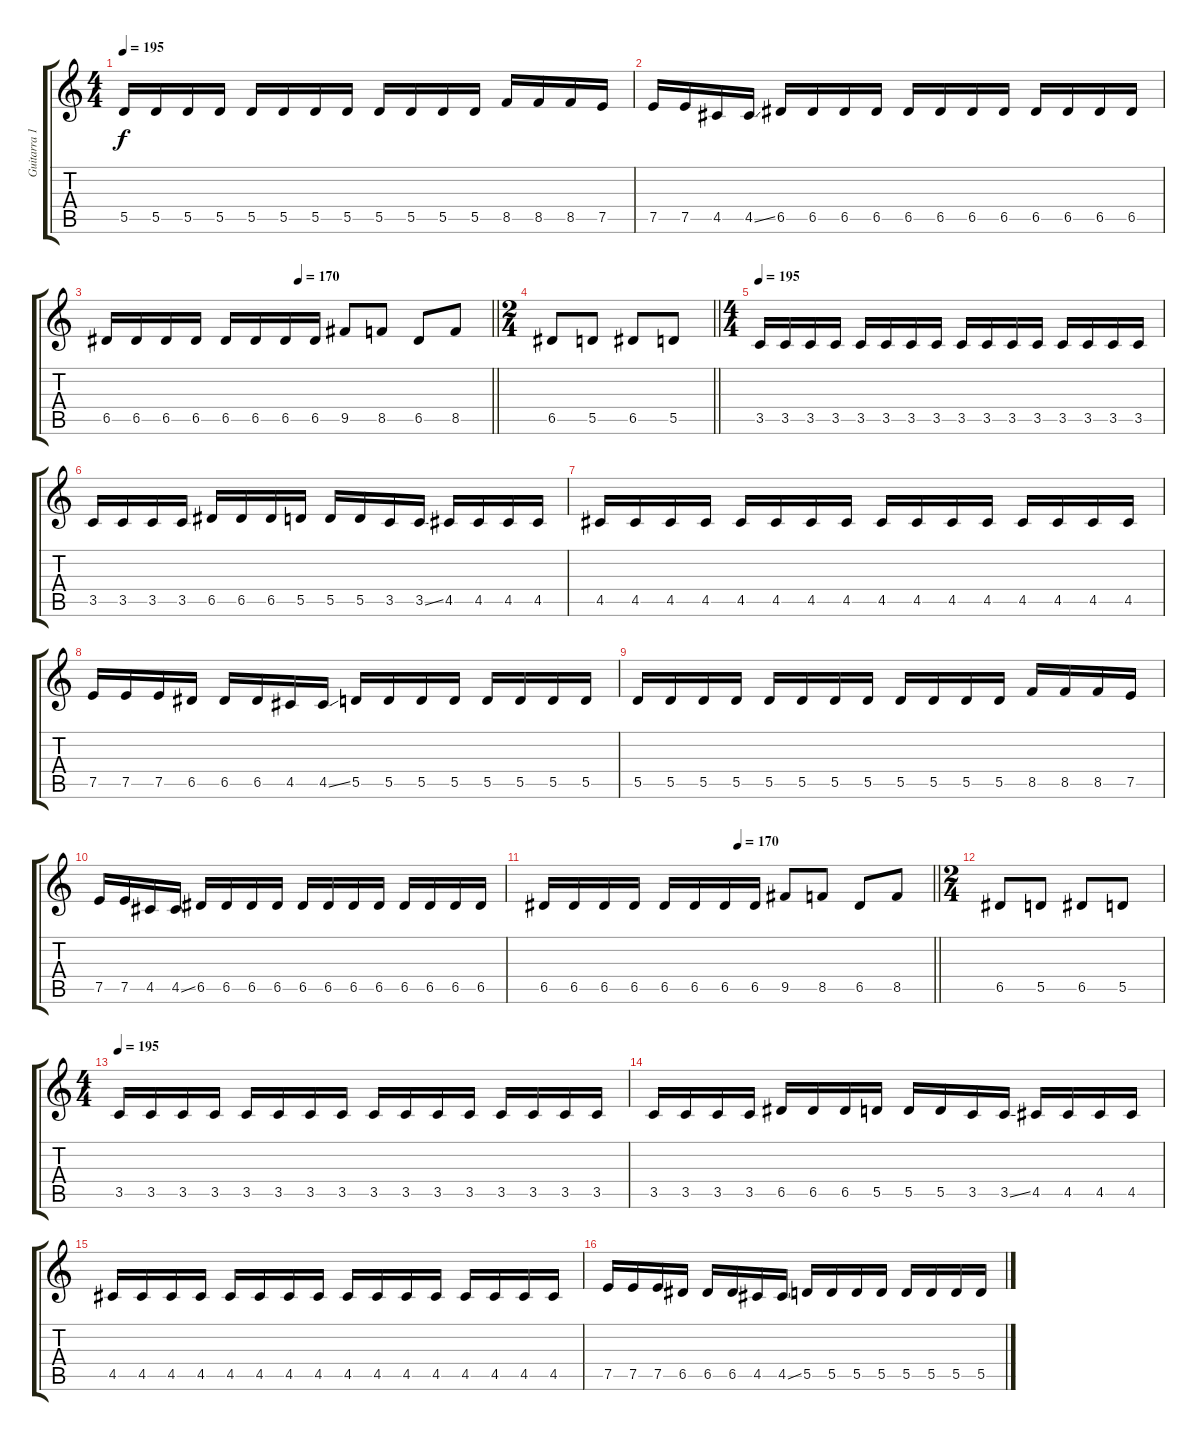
\track ("Guitarra 1" "Guitarra 1") {instrument distortionguitar}
\staff {score tabs}
\tuning (E4 B3 G3 D3 A2 E2) {hide}
\ts (4 4)
\tempo 195
\clef g2
\ks c
5.5.16{dy f} 5.5.16 5.5.16 5.5.16 5.5.16 5.5.16 5.5.16 5.5.16 5.5.16 5.5.16 5.5.16 5.5.16 8.5.16 8.5.16 8.5.16 7.5.16 |
7.5.16 7.5.16 4.5.16 4.5{ss}.16 6.5.16 6.5.16 6.5.16 6.5.16 6.5.16 6.5.16 6.5.16 6.5.16 6.5.16 6.5.16 6.5.16 6.5.16 |
\tempo (170 0.5)
\barLineRight lightlight
6.5.16 6.5.16 6.5.16 6.5.16 6.5.16 6.5.16 6.5.16 6.5.16 9.5.8 8.5.8 6.5.8 8.5.8 |
\ts (2 4)
\barLineRight lightlight
6.5.8 5.5.8 6.5.8 5.5.8 |
\ts (4 4)
\tempo 195
3.5.16 3.5.16 3.5.16 3.5.16 3.5.16 3.5.16 3.5.16 3.5.16 3.5.16 3.5.16 3.5.16 3.5.16 3.5.16 3.5.16 3.5.16 3.5.16 |
3.5.16 3.5.16 3.5.16 3.5.16 6.5.16 6.5.16 6.5.16 5.5.16 5.5.16 5.5.16 3.5.16 3.5{ss}.16 4.5.16 4.5.16 4.5.16 4.5.16 |
4.5.16 4.5.16 4.5.16 4.5.16 4.5.16 4.5.16 4.5.16 4.5.16 4.5.16 4.5.16 4.5.16 4.5.16 4.5.16 4.5.16 4.5.16 4.5.16 |
7.5.16 7.5.16 7.5.16 6.5.16 6.5.16 6.5.16 4.5.16 4.5{ss}.16 5.5.16 5.5.16 5.5.16 5.5.16 5.5.16 5.5.16 5.5.16 5.5.16 |
5.5.16 5.5.16 5.5.16 5.5.16 5.5.16 5.5.16 5.5.16 5.5.16 5.5.16 5.5.16 5.5.16 5.5.16 8.5.16 8.5.16 8.5.16 7.5.16 |
7.5.16 7.5.16 4.5.16 4.5{ss}.16 6.5.16 6.5.16 6.5.16 6.5.16 6.5.16 6.5.16 6.5.16 6.5.16 6.5.16 6.5.16 6.5.16 6.5.16 |
\tempo (170 0.5)
\barLineRight lightlight
6.5.16 6.5.16 6.5.16 6.5.16 6.5.16 6.5.16 6.5.16 6.5.16 9.5.8 8.5.8 6.5.8 8.5.8 |
\ts (2 4)
6.5.8 5.5.8 6.5.8 5.5.8 |
\ts (4 4)
\tempo 195
3.5.16 3.5.16 3.5.16 3.5.16 3.5.16 3.5.16 3.5.16 3.5.16 3.5.16 3.5.16 3.5.16 3.5.16 3.5.16 3.5.16 3.5.16 3.5.16 |
3.5.16 3.5.16 3.5.16 3.5.16 6.5.16 6.5.16 6.5.16 5.5.16 5.5.16 5.5.16 3.5.16 3.5{ss}.16 4.5.16 4.5.16 4.5.16 4.5.16 |
4.5.16 4.5.16 4.5.16 4.5.16 4.5.16 4.5.16 4.5.16 4.5.16 4.5.16 4.5.16 4.5.16 4.5.16 4.5.16 4.5.16 4.5.16 4.5.16 |
7.5.16 7.5.16 7.5.16 6.5.16 6.5.16 6.5.16 4.5.16 4.5{ss}.16 5.5.16 5.5.16 5.5.16 5.5.16 5.5.16 5.5.16 5.5.16 5.5.16
